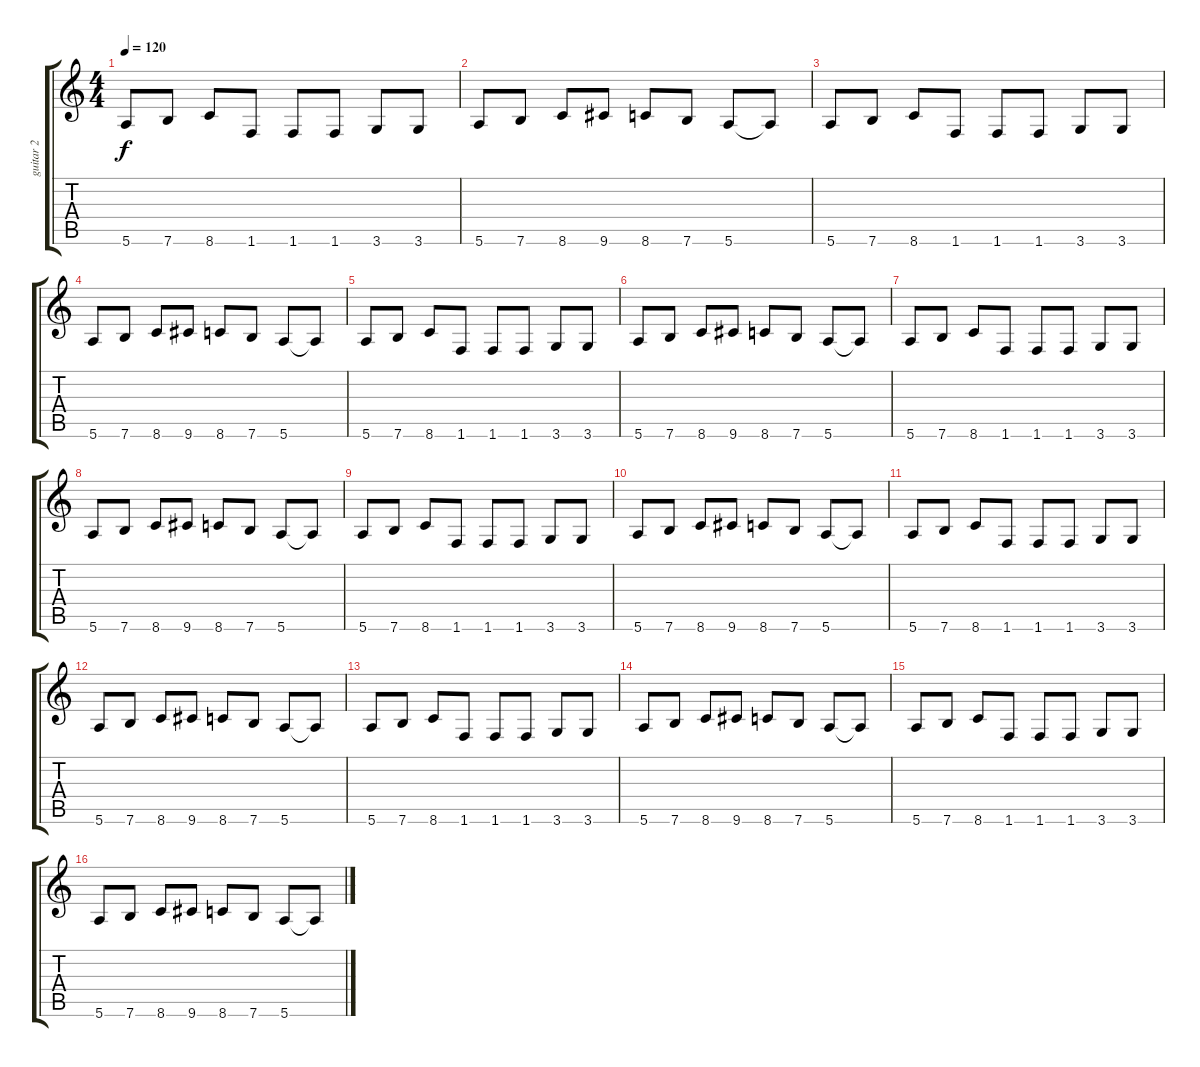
\track ("guitar 2" "guitar 2") {instrument acousticguitarsteel}
\staff {score tabs}
\tuning (E4 B3 G3 D3 A2 E2) {hide}
\ts (4 4)
\tempo 120
\clef g2
\ks c
5.6.8{dy f} 7.6.8 8.6.8 1.6.8 1.6.8 1.6.8 3.6.8 3.6.8 |
5.6.8 7.6.8 8.6.8 9.6.8 8.6.8 7.6.8 5.6.8 5.6{t}.8 |
5.6.8 7.6.8 8.6.8 1.6.8 1.6.8 1.6.8 3.6.8 3.6.8 |
5.6.8 7.6.8 8.6.8 9.6.8 8.6.8 7.6.8 5.6.8 5.6{t}.8 |
5.6.8 7.6.8 8.6.8 1.6.8 1.6.8 1.6.8 3.6.8 3.6.8 |
5.6.8 7.6.8 8.6.8 9.6.8 8.6.8 7.6.8 5.6.8 5.6{t}.8 |
5.6.8 7.6.8 8.6.8 1.6.8 1.6.8 1.6.8 3.6.8 3.6.8 |
5.6.8 7.6.8 8.6.8 9.6.8 8.6.8 7.6.8 5.6.8 5.6{t}.8 |
5.6.8 7.6.8 8.6.8 1.6.8 1.6.8 1.6.8 3.6.8 3.6.8 |
5.6.8 7.6.8 8.6.8 9.6.8 8.6.8 7.6.8 5.6.8 5.6{t}.8 |
5.6.8 7.6.8 8.6.8 1.6.8 1.6.8 1.6.8 3.6.8 3.6.8 |
5.6.8 7.6.8 8.6.8 9.6.8 8.6.8 7.6.8 5.6.8 5.6{t}.8 |
5.6.8 7.6.8 8.6.8 1.6.8 1.6.8 1.6.8 3.6.8 3.6.8 |
5.6.8 7.6.8 8.6.8 9.6.8 8.6.8 7.6.8 5.6.8 5.6{t}.8 |
5.6.8 7.6.8 8.6.8 1.6.8 1.6.8 1.6.8 3.6.8 3.6.8 |
5.6.8 7.6.8 8.6.8 9.6.8 8.6.8 7.6.8 5.6.8 5.6{t}.8
